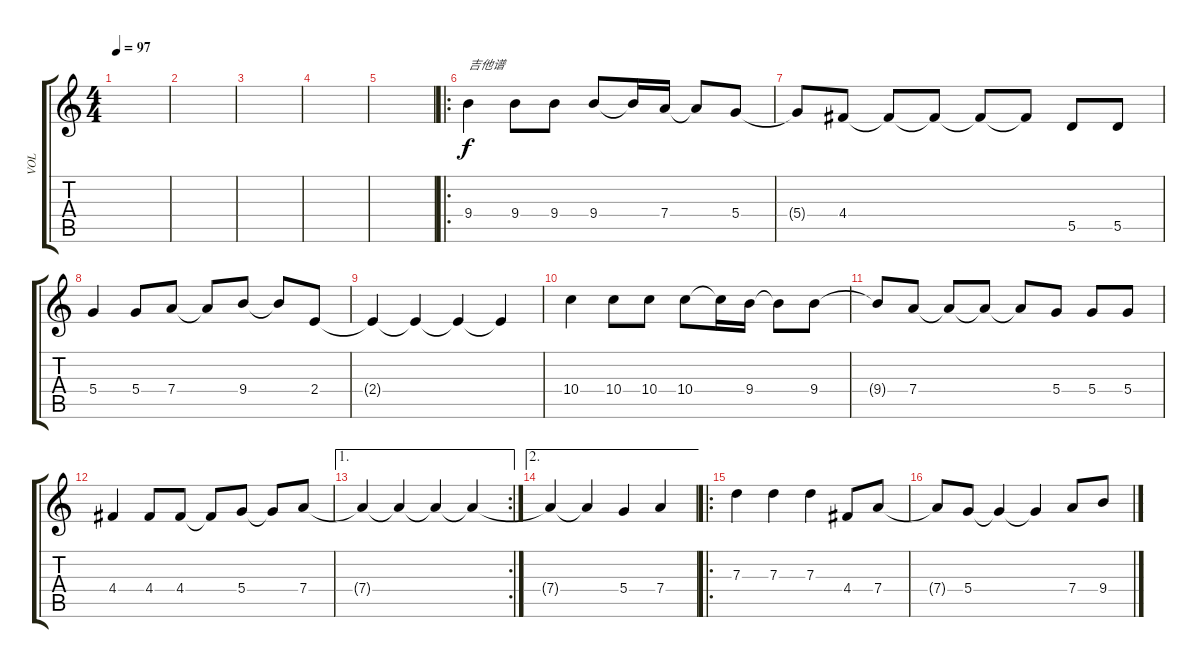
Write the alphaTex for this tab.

\track ("VOL" "VOL") {instrument acousticguitarnylon}
\staff {score tabs}
\tuning (E4 B3 G3 D3 A2 E2) {hide}
\ts (4 4)
\tempo 97
\clef g2
\ks c
|
|
|
|
|
\ro
9.4.4{txt "吉他谱"} 9.4.8 9.4.8 9.4.8 9.4{t}.16 7.4.16 7.4{t}.8 5.4.8 |
5.4{t}.8 4.4.8 4.4{t}.8 4.4{t}.8 4.4{t}.8 4.4{t}.8 5.5.8 5.5.8 |
5.4.4 5.4.8 7.4.8 7.4{t}.8 9.4.8 9.4{t}.8 2.4.8 |
2.4{t}.4 2.4{t}.4 2.4{t}.4 2.4{t}.4 |
10.4.4 10.4.8 10.4.8 10.4.8 10.4{t}.16 9.4.16 9.4{t}.8 9.4.8 |
9.4{t}.8 7.4.8 7.4{t}.8 7.4{t}.8 7.4{t}.8 5.4.8 5.4.8 5.4.8 |
4.4.4 4.4.8 4.4.8 4.4{t}.8 5.4.8 5.4{t}.8 7.4.8 |
\ae 1
\rc 2
7.4{t}.4 7.4{t}.4 7.4{t}.4 7.4{t}.4 |
\ae 2
7.4{t}.4 7.4{t}.4 5.4.4 7.4.4 |
\ro
7.3.4 7.3.4 7.3.4 4.4.8 7.4.8 |
7.4{t}.8 5.4.8 5.4{t}.4 5.4{t}.4 7.4.8 9.4.8
